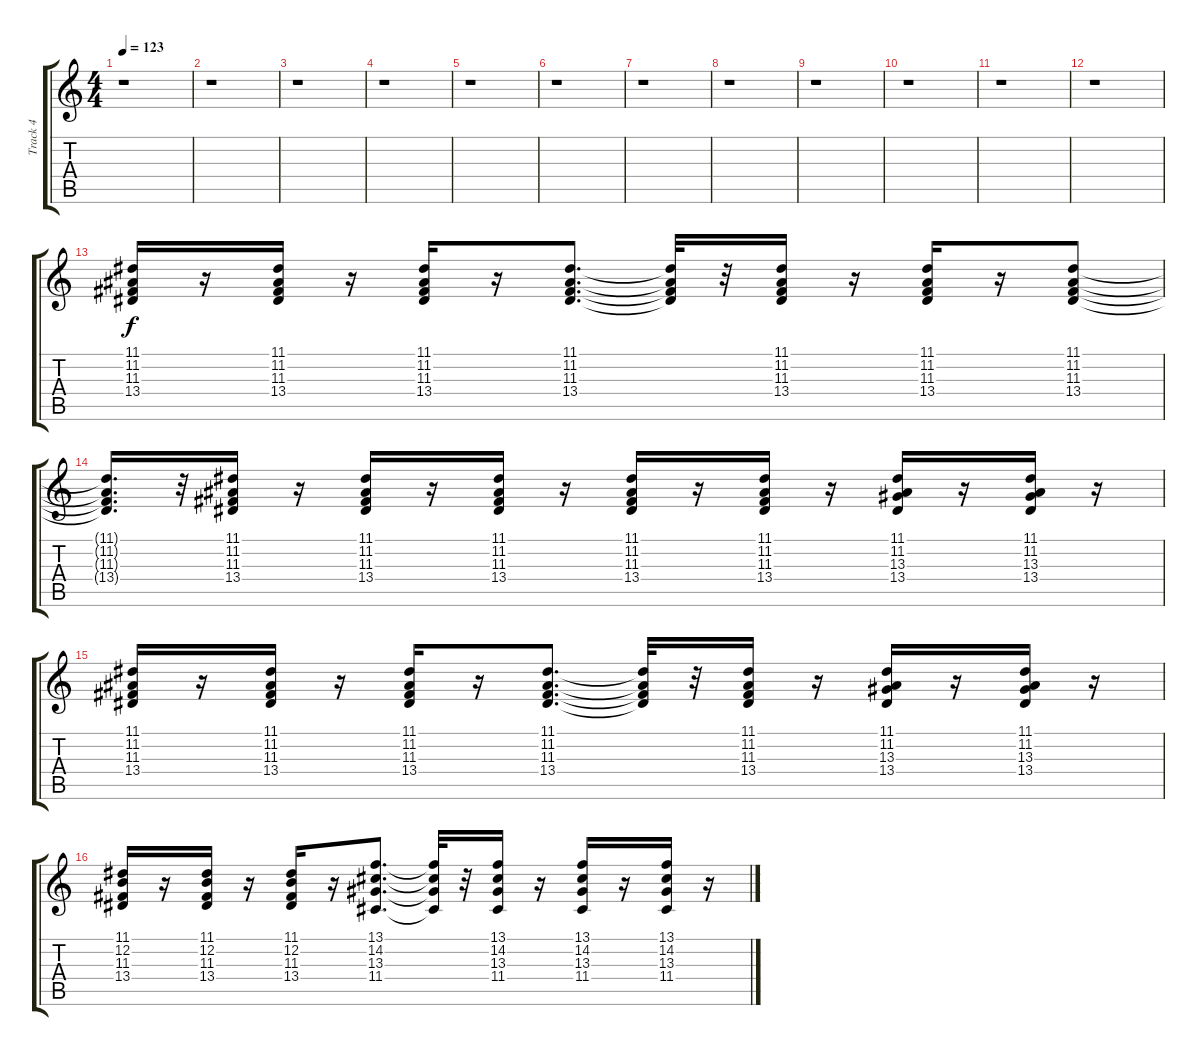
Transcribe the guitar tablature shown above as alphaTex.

\track ("Track 4" "Track 4") {instrument brasssection}
\staff {score tabs}
\tuning (E4 B3 G3 D3 A2 E2) {hide}
\ts (4 4)
\tempo 123
\clef g2
\ks c
r.1{dy f} |
r.1 |
r.1 |
r.1 |
r.1 |
r.1 |
r.1 |
r.1 |
r.1 |
r.1 |
r.1 |
r.1 |
(11.1 11.2 11.3 13.4).16 r.16 (11.1 11.2 11.3 13.4).16 r.16 (11.1 11.2 11.3 13.4).16 r.16 (11.1 11.2 11.3 13.4).8{d} (11.1{t} 11.2{t} 11.3{t} 13.4{t}).32 r.32 (11.1 11.2 11.3 13.4).16 r.16 (11.1 11.2 11.3 13.4).16 r.16 (11.1 11.2 11.3 13.4).8 |
(11.1{t} 11.2{t} 11.3{t} 13.4{t}).16{d} r.32 (11.1 11.2 11.3 13.4).16 r.16 (11.1 11.2 11.3 13.4).16 r.16 (11.1 11.2 11.3 13.4).16 r.16 (11.1 11.2 11.3 13.4).16 r.16 (11.1 11.2 11.3 13.4).16 r.16 (11.1 11.2 13.3 13.4).16 r.16 (11.1 11.2 13.3 13.4).16 r.16 |
(11.1 11.2 11.3 13.4).16 r.16 (11.1 11.2 11.3 13.4).16 r.16 (11.1 11.2 11.3 13.4).16 r.16 (11.1 11.2 11.3 13.4).8{d} (11.1{t} 11.2{t} 11.3{t} 13.4{t}).32 r.32 (11.1 11.2 11.3 13.4).16 r.16 (11.1 11.2 13.3 13.4).16 r.16 (11.1 11.2 13.3 13.4).16 r.16 |
(11.1 12.2 11.3 13.4).16 r.16 (11.1 12.2 11.3 13.4).16 r.16 (11.1 12.2 11.3 13.4).16 r.16 (13.1 14.2 13.3 11.4).8{d} (13.1{t} 14.2{t} 13.3{t} 11.4{t}).32 r.32 (13.1 14.2 13.3 11.4).16 r.16 (13.1 14.2 13.3 11.4).16 r.16 (13.1 14.2 13.3 11.4).16 r.16
